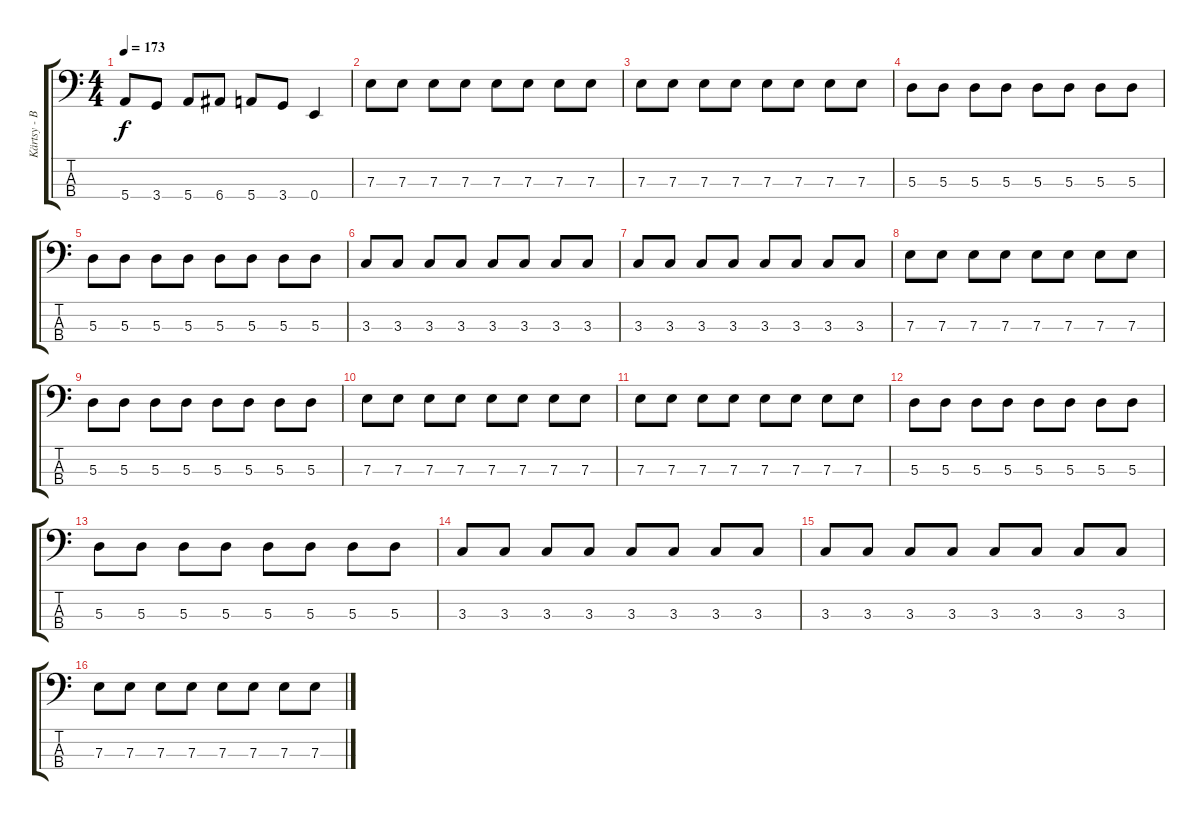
\track ("Kärtsy - Bass" "Kärtsy - B") {instrument electricbasspick}
\staff {score tabs}
\tuning (G2 D2 A1 E1) {hide}
\ts (4 4)
\tempo 173
\clef f4
\ks c
5.4{t}.8{dy f} 3.4.8 5.4.8 6.4.8 5.4.8 3.4.8 0.4.4 |
7.3.8 7.3.8 7.3.8 7.3.8 7.3.8 7.3.8 7.3.8 7.3.8 |
7.3.8 7.3.8 7.3.8 7.3.8 7.3.8 7.3.8 7.3.8 7.3.8 |
5.3.8 5.3.8 5.3.8 5.3.8 5.3.8 5.3.8 5.3.8 5.3.8 |
5.3.8 5.3.8 5.3.8 5.3.8 5.3.8 5.3.8 5.3.8 5.3.8 |
3.3.8 3.3.8 3.3.8 3.3.8 3.3.8 3.3.8 3.3.8 3.3.8 |
3.3.8 3.3.8 3.3.8 3.3.8 3.3.8 3.3.8 3.3.8 3.3.8 |
7.3.8 7.3.8 7.3.8 7.3.8 7.3.8 7.3.8 7.3.8 7.3.8 |
5.3.8 5.3.8 5.3.8 5.3.8 5.3.8 5.3.8 5.3.8 5.3.8 |
7.3.8 7.3.8 7.3.8 7.3.8 7.3.8 7.3.8 7.3.8 7.3.8 |
7.3.8 7.3.8 7.3.8 7.3.8 7.3.8 7.3.8 7.3.8 7.3.8 |
5.3.8 5.3.8 5.3.8 5.3.8 5.3.8 5.3.8 5.3.8 5.3.8 |
5.3.8 5.3.8 5.3.8 5.3.8 5.3.8 5.3.8 5.3.8 5.3.8 |
3.3.8 3.3.8 3.3.8 3.3.8 3.3.8 3.3.8 3.3.8 3.3.8 |
3.3.8 3.3.8 3.3.8 3.3.8 3.3.8 3.3.8 3.3.8 3.3.8 |
7.3.8 7.3.8 7.3.8 7.3.8 7.3.8 7.3.8 7.3.8 7.3.8
